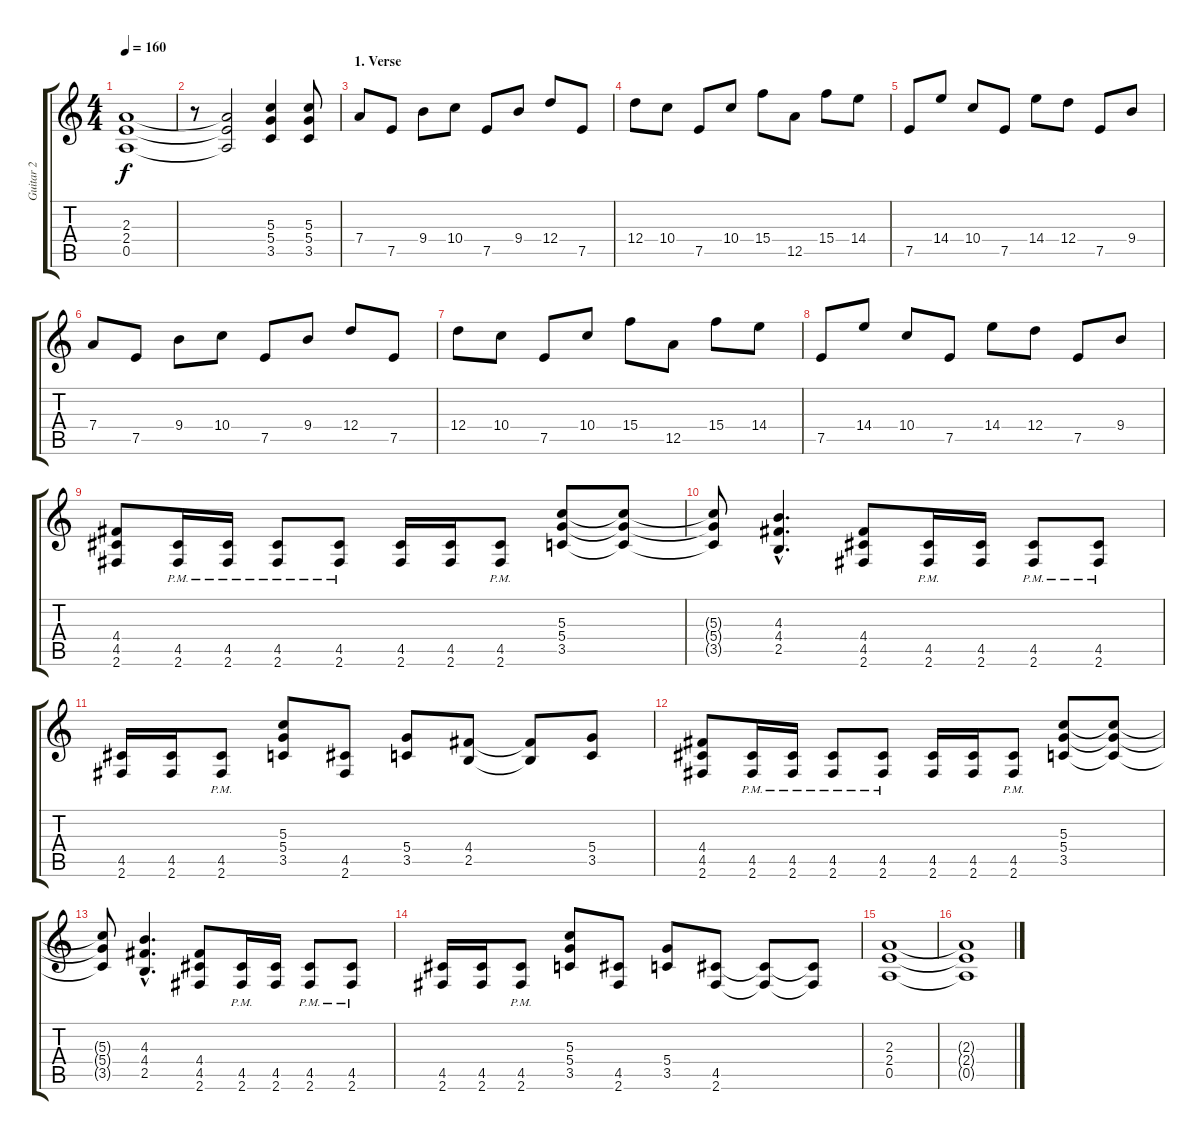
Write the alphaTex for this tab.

\track ("Guitar 2" "Guitar 2") {instrument distortionguitar}
\staff {score tabs}
\tuning (E4 B3 G3 D3 A2 E2) {hide}
\ts (4 4)
\tempo 160
\clef g2
\ks c
(2.3{t} 2.4{t} 0.5{t}).1{dy f} |
r.8 (2.3{t} 2.4{t} 0.5{t}).2 (5.3 5.4 3.5).4 (5.3 5.4 3.5).8 |
\section ("" "1. Verse")
7.4.8 7.5.8 9.4.8 10.4.8 7.5.8 9.4.8 12.4.8 7.5.8 |
12.4.8 10.4.8 7.5.8 10.4.8 15.4.8 12.5.8 15.4.8 14.4.8 |
7.5.8 14.4.8 10.4.8 7.5.8 14.4.8 12.4.8 7.5.8 9.4.8 |
7.4.8 7.5.8 9.4.8 10.4.8 7.5.8 9.4.8 12.4.8 7.5.8 |
12.4.8 10.4.8 7.5.8 10.4.8 15.4.8 12.5.8 15.4.8 14.4.8 |
7.5.8 14.4.8 10.4.8 7.5.8 14.4.8 12.4.8 7.5.8 9.4.8 |
(4.4 4.5 2.6).8 (4.5{pm} 2.6{pm}).16 (4.5{pm} 2.6{pm}).16 (4.5{pm} 2.6{pm}).8 (4.5{pm} 2.6{pm}).8 (4.5 2.6).16 (4.5 2.6).16 (4.5{pm} 2.6{pm}).8 (5.3 5.4 3.5).8 (5.3{t} 5.4{t} 3.5{t}).8 |
(5.3{t} 5.4{t} 3.5{t}).8 (4.3{hac} 4.4{hac} 2.5{hac}).4{d} (4.4 4.5 2.6).8 (4.5{pm} 2.6{pm}).16 (4.5 2.6).16 (4.5{pm} 2.6{pm}).8 (4.5{pm} 2.6{pm}).8 |
(4.5 2.6).16 (4.5 2.6).16 (4.5{pm} 2.6{pm}).8 (5.3 5.4 3.5).8 (4.5 2.6).8 (5.4 3.5).8 (4.4 2.5).8 (4.4{t} 2.5{t}).8 (5.4 3.5).8 |
(4.4 4.5 2.6).8 (4.5{pm} 2.6{pm}).16 (4.5{pm} 2.6{pm}).16 (4.5{pm} 2.6{pm}).8 (4.5{pm} 2.6{pm}).8 (4.5 2.6).16 (4.5 2.6).16 (4.5{pm} 2.6{pm}).8 (5.3 5.4 3.5).8 (5.3{t} 5.4{t} 3.5{t}).8 |
(5.3{t} 5.4{t} 3.5{t}).8 (4.3{hac} 4.4{hac} 2.5{hac}).4{d} (4.4 4.5 2.6).8 (4.5{pm} 2.6{pm}).16 (4.5 2.6).16 (4.5{pm} 2.6{pm}).8 (4.5{pm} 2.6{pm}).8 |
(4.5 2.6).16 (4.5 2.6).16 (4.5{pm} 2.6{pm}).8 (5.3 5.4 3.5).8 (4.5 2.6).8 (5.4 3.5).8 (4.5 2.6).8 (4.5{t} 2.6{t}).8 (4.5{t} 2.6{t}).8 |
(2.3 2.4 0.5).1 |
(2.3{t} 2.4{t} 0.5{t}).1
